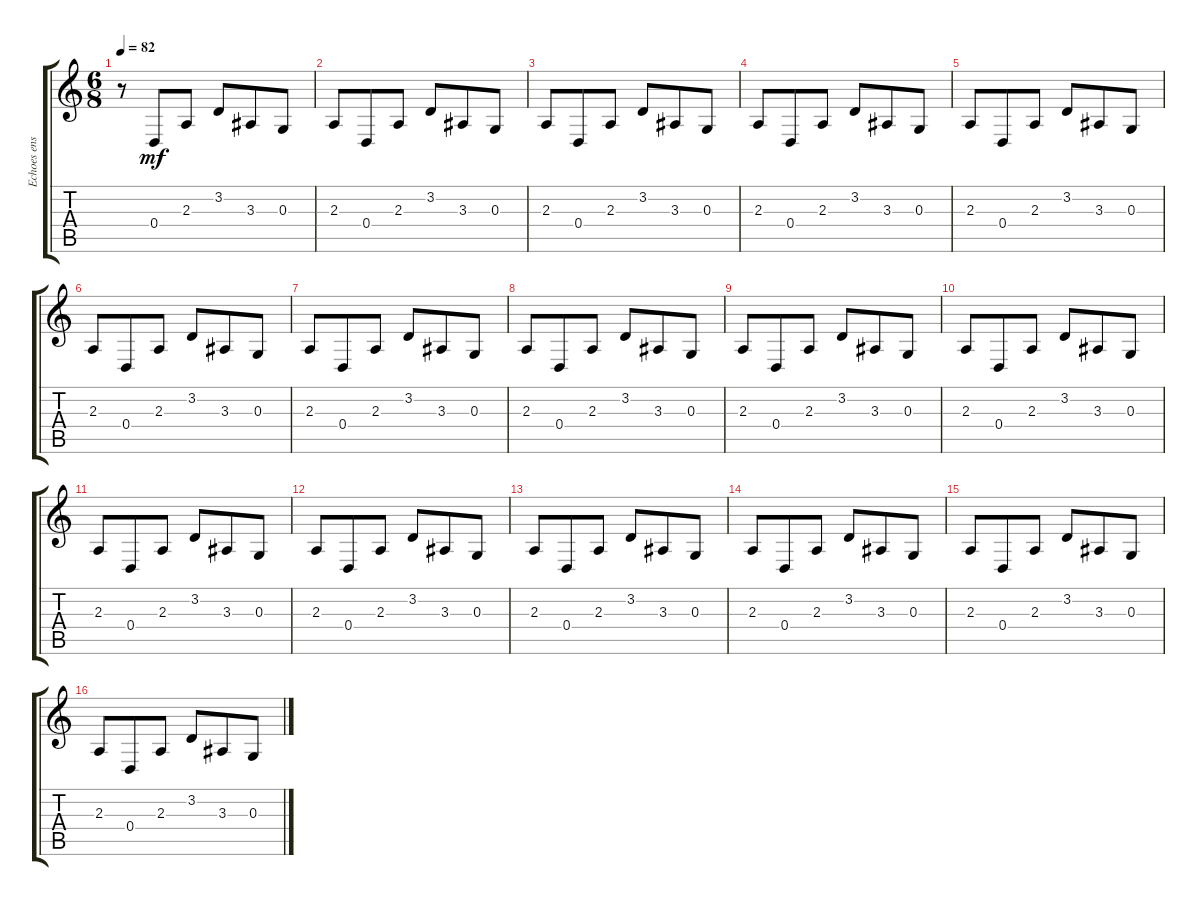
\track ("Echoes ensemble 2" "Echoes ens") {instrument synthstrings1}
\staff {score tabs}
\tuning (E4 B3 G3 D3 A2 E2) {hide}
\ts (6 8)
\tempo 82
\clef g2
\ks c
r.8{dy mf instrument synthstrings1} 0.4.8 2.3.8 3.2.8 3.3.8 0.3.8 |
2.3.8 0.4.8 2.3.8 3.2.8 3.3.8 0.3.8 |
2.3.8 0.4.8 2.3.8 3.2.8 3.3.8 0.3.8 |
2.3.8 0.4.8 2.3.8 3.2.8 3.3.8 0.3.8 |
2.3.8 0.4.8 2.3.8 3.2.8 3.3.8 0.3.8 |
2.3.8 0.4.8 2.3.8 3.2.8 3.3.8 0.3.8 |
2.3.8 0.4.8 2.3.8 3.2.8 3.3.8 0.3.8 |
2.3.8 0.4.8 2.3.8 3.2.8 3.3.8 0.3.8 |
2.3.8 0.4.8 2.3.8 3.2.8 3.3.8 0.3.8 |
2.3.8 0.4.8 2.3.8 3.2.8 3.3.8 0.3.8 |
2.3.8 0.4.8 2.3.8 3.2.8 3.3.8 0.3.8 |
2.3.8 0.4.8 2.3.8 3.2.8 3.3.8 0.3.8 |
2.3.8 0.4.8 2.3.8 3.2.8 3.3.8 0.3.8 |
2.3.8 0.4.8 2.3.8 3.2.8 3.3.8 0.3.8 |
2.3.8 0.4.8 2.3.8 3.2.8 3.3.8 0.3.8 |
2.3.8 0.4.8 2.3.8 3.2.8 3.3.8 0.3.8
